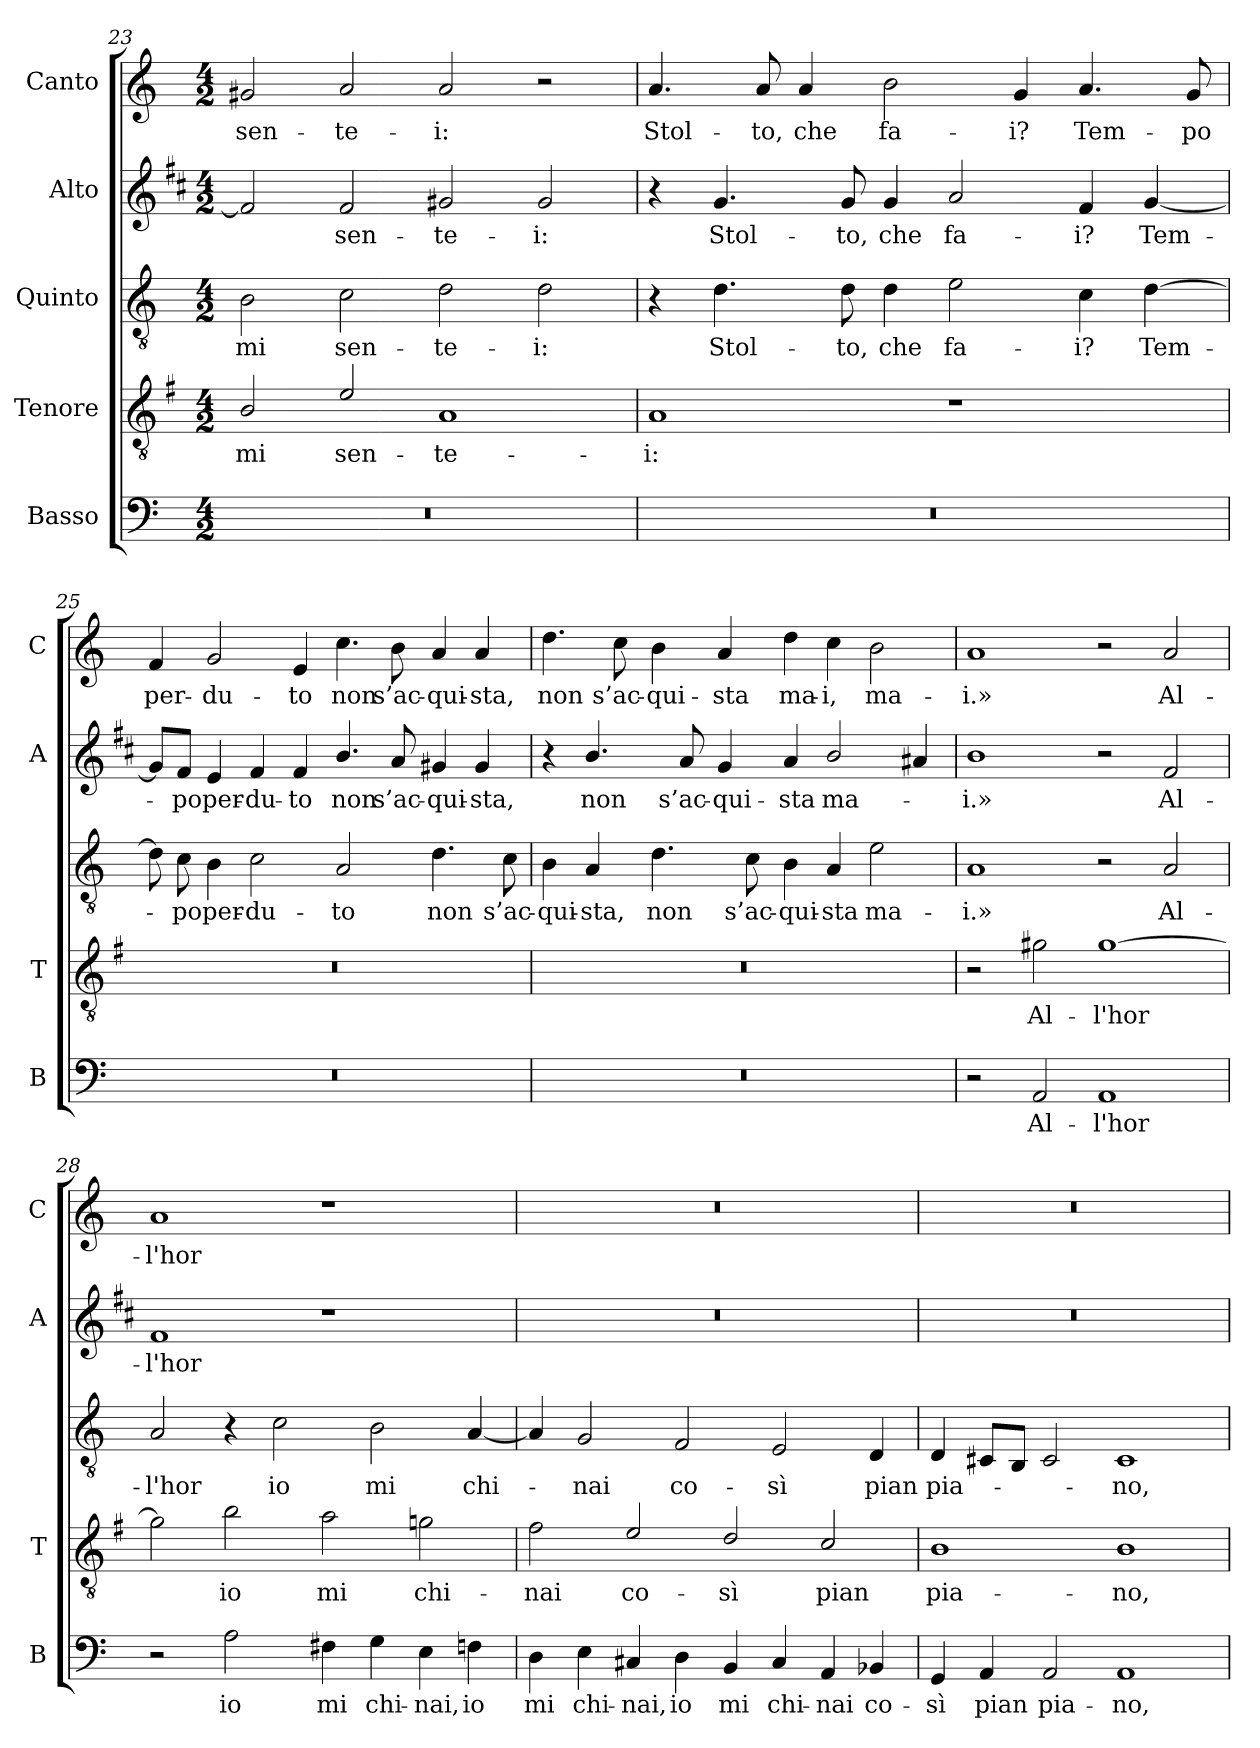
**kern	**text	**kern	**text	**kern	**text	**kern	**text	**kern	**text
*part5	*part5	*part4	*part4	*part3	*part3	*part2	*part2	*part1	*part1
*staff5	*staff5	*staff4	*staff4	*staff3	*staff3	*staff2	*staff2	*staff1	*staff1
*I"Basso	*	*I"Tenore	*	*I"Quinto	*	*I"Alto	*	*I"Canto	*
*I'B	*	*I'T	*	*	*	*I'A	*	*I'C	*
!!LO:PB:g=z
*clefF4	*	*clefGv2	*	*clefGv2	*	*clefG2	*	*clefG2	*
*	*	*ITrd4c7	*	*	*	*ITrd1c2	*	*	*
*k[]	*	*k[]	*	*k[]	*	*k[]	*	*k[]	*
*C:	*	*C:	*	*C:	*	*C:	*	*C:	*
*M4/2	*	*M4/2	*	*M4/2	*	*M4/2	*	*M4/2	*
=23	=23	=23	=23	=23	=23	=23	=23	=23	=23
!	!	!	!LO:LY:b	!	!LO:LY:b	!	!	!	!LO:LY:b
0r	.	2E/	mi	2B\	mi	2e/]	.	2g#X/	sen-
!	!	!	!LO:LY:b	!	!LO:LY:b	!	!LO:LY:b	!	!LO:LY:b
.	.	2A/	sen-	2c\	sen-	2e/	sen-	2a/	-te-
!	!	!	!LO:LY:b	!	!LO:LY:b	!	!LO:LY:b	!	!LO:LY:b
.	.	1D	-te-	2d\	-te-	2f#X/	-te-	2a/	-i:
!	!	!	!	!	!LO:LY:b	!	!LO:LY:b	!	!
.	.	.	.	2d\	-i:	2f#/	-i:	2r	.
=24	=24	=24	=24	=24	=24	=24	=24	=24	=24
!	!	!	!LO:LY:b	!	!	!	!	!	!LO:LY:b
0r	.	1D	-i:	4r	.	4r	.	4.a/	Stol-
!	!	!	!	!	!LO:LY:b	!	!LO:LY:b	!	!
.	.	.	.	4.d\	Stol-	4.f/	Stol-	.	.
!	!	!	!	!	!	!	!	!	!LO:LY:b
.	.	.	.	.	.	.	.	8a/	-to,
!	!	!	!	!	!	!	!	!	!LO:LY:b
.	.	.	.	.	.	.	.	4a/	che
!	!	!	!	!	!LO:LY:b	!	!LO:LY:b	!	!
.	.	.	.	8d\	-to,	8f/	-to,	.	.
!	!	!	!	!	!LO:LY:b	!	!LO:LY:b	!	!LO:LY:b
.	.	.	.	4d\	che	4f/	che	2b\	fa-
!	!	!	!	!	!LO:LY:b	!	!LO:LY:b	!	!
.	.	1r	.	2e\	fa-	2g/	fa-	.	.
!	!	!	!	!	!	!	!	!	!LO:LY:b
.	.	.	.	.	.	.	.	4g/	-i?
!	!	!	!	!	!LO:LY:b	!	!LO:LY:b	!	!LO:LY:b
.	.	.	.	4c\	-i?	4e/	-i?	4.a/	Tem-
!	!	!	!	!	!LO:LY:b	!	!LO:LY:b	!	!
.	.	.	.	[4d\	Tem-	[4f/	Tem-	.	.
!	!	!	!	!	!	!	!	!	!LO:LY:b
.	.	.	.	.	.	.	.	8g/	-po
=25	=25	=25	=25	=25	=25	=25	=25	=25	=25
!	!	!	!	!	!	!	!	!	!LO:LY:b
0r	.	0r	.	8d\]	.	8f/L]	.	4f/	per-
!	!	!	!	!	!LO:LY:b	!	!LO:LY:b	!	!
.	.	.	.	8c\	-po	8e/J	-po	.	.
!	!	!	!	!	!LO:LY:b	!	!LO:LY:b	!	!LO:LY:b
.	.	.	.	4B\	per-	4d/	per-	2g/	-du-
!	!	!	!	!	!LO:LY:b	!	!LO:LY:b	!	!
.	.	.	.	2c\	-du-	4e/	-du-	.	.
!	!	!	!	!	!	!	!LO:LY:b	!	!LO:LY:b
.	.	.	.	.	.	4e/	-to	4e/	-to
!	!	!	!	!	!LO:LY:b	!	!LO:LY:b	!	!LO:LY:b
.	.	.	.	2A/	-to	4.a/	non	4.cc\	non
!	!	!	!	!	!	!	!LO:LY:b	!	!LO:LY:b
.	.	.	.	.	.	8g/	s’ac-	8b\	s’ac-
!	!	!	!	!	!LO:LY:b	!	!LO:LY:b	!	!LO:LY:b
.	.	.	.	4.d\	non	4f#X/	-qui-	4a/	-qui-
!	!	!	!	!	!	!	!LO:LY:b	!	!LO:LY:b
.	.	.	.	.	.	4f#/	-sta,	4a/	-sta,
!	!	!	!	!	!LO:LY:b	!	!	!	!
.	.	.	.	8c\	s’ac-	.	.	.	.
!!LO:LB:g=z
=26	=26	=26	=26	=26	=26	=26	=26	=26	=26
!	!	!	!	!	!LO:LY:b	!	!	!	!LO:LY:b
0r	.	0r	.	4B\	-qui-	4r	.	4.dd\	non
!	!	!	!	!	!LO:LY:b	!	!LO:LY:b	!	!
.	.	.	.	4A/	-sta,	4.a/	non	.	.
!	!	!	!	!	!	!	!	!	!LO:LY:b
.	.	.	.	.	.	.	.	8cc\	s’ac-
!	!	!	!	!	!LO:LY:b	!	!	!	!LO:LY:b
.	.	.	.	4.d\	non	.	.	4b\	-qui-
!	!	!	!	!	!	!	!LO:LY:b	!	!
.	.	.	.	.	.	8g/	s’ac-	.	.
!	!	!	!	!	!	!	!LO:LY:b	!	!LO:LY:b
.	.	.	.	.	.	4f/	-qui-	4a/	-sta
!	!	!	!	!	!LO:LY:b	!	!	!	!
.	.	.	.	8c\	s’ac-	.	.	.	.
!	!	!	!	!	!LO:LY:b	!	!LO:LY:b	!	!LO:LY:b
.	.	.	.	4B\	-qui-	4g/	-sta	4dd\	ma-
!	!	!	!	!	!LO:LY:b	!	!LO:LY:b	!	!LO:LY:b
.	.	.	.	4A/	-sta	2a/	ma-	4cc\	-i,
!	!	!	!	!	!LO:LY:b	!	!	!	!LO:LY:b
.	.	.	.	2e\	ma-	.	.	2b\	ma-
.	.	.	.	.	.	4g#X/	.	.	.
=27	=27	=27	=27	=27	=27	=27	=27	=27	=27
!	!	!	!	!	!LO:LY:b	!	!LO:LY:b	!	!LO:LY:b
2r	.	2r	.	1A	-i.»	1a	-i.»	1a	-i.»
!	!LO:LY:b	!	!LO:LY:b	!	!	!	!	!	!
2AA/	Al-	2c#X\	Al-	.	.	.	.	.	.
!	!LO:LY:b	!	!LO:LY:b	!	!	!	!	!	!
1AA	-l'hor	[1c#	-l'hor	2r	.	2r	.	2r	.
!	!	!	!	!	!LO:LY:b	!	!LO:LY:b	!	!LO:LY:b
.	.	.	.	2A/	Al-	2e/	Al-	2a/	Al-
=28	=28	=28	=28	=28	=28	=28	=28	=28	=28
!	!	!	!	!	!LO:LY:b	!	!LO:LY:b	!	!LO:LY:b
2r	.	2c#\]	.	2A/	-l'hor	1e	-l'hor	1a	-l'hor
!	!LO:LY:b	!	!LO:LY:b	!	!	!	!	!	!
2A\	io	2e\	io	4r	.	.	.	.	.
!	!	!	!	!	!LO:LY:b	!	!	!	!
.	.	.	.	2c\	io	.	.	.	.
!	!LO:LY:b	!	!LO:LY:b	!	!	!	!	!	!
4F#X\	mi	2d\	mi	.	.	1r	.	1r	.
!	!LO:LY:b	!	!	!	!LO:LY:b	!	!	!	!
4G\	chi-	.	.	2B\	mi	.	.	.	.
!	!LO:LY:b	!	!LO:LY:b	!	!	!	!	!	!
4E\	-nai,	2cn\	chi-	.	.	.	.	.	.
!	!LO:LY:b	!	!	!	!LO:LY:b	!	!	!	!
4Fn\	io	.	.	[4A/	chi-	.	.	.	.
=29	=29	=29	=29	=29	=29	=29	=29	=29	=29
!	!LO:LY:b	!	!LO:LY:b	!	!	!	!	!	!
4D\	mi	2B\	-nai	4A/]	.	0r	.	0r	.
!	!LO:LY:b	!	!	!	!LO:LY:b	!	!	!	!
4E\	chi-	.	.	2G/	-nai	.	.	.	.
!	!LO:LY:b	!	!LO:LY:b	!	!	!	!	!	!
4C#X/	-nai,	2A/	co-	.	.	.	.	.	.
!	!LO:LY:b	!	!	!	!LO:LY:b	!	!	!	!
4D\	io	.	.	2F/	co-	.	.	.	.
!	!LO:LY:b	!	!LO:LY:b	!	!	!	!	!	!
4BB/	mi	2G/	-sì	.	.	.	.	.	.
!	!LO:LY:b	!	!	!	!LO:LY:b	!	!	!	!
4C#/	chi-	.	.	2E/	-sì	.	.	.	.
!	!LO:LY:b	!	!LO:LY:b	!	!	!	!	!	!
4AA/	-nai	2F/	pian	.	.	.	.	.	.
!	!LO:LY:b	!	!	!	!LO:LY:b	!	!	!	!
4BB-X/	co-	.	.	4D/	pian	.	.	.	.
!!LO:LB:g=z
=30	=30	=30	=30	=30	=30	=30	=30	=30	=30
!	!LO:LY:b	!	!LO:LY:b	!	!LO:LY:b	!	!	!	!
4GG/	-sì	1E	pia-	4D/	pia-	0r	.	0r	.
!	!LO:LY:b	!	!	!	!	!	!	!	!
4AA/	pian	.	.	8C#X/L	.	.	.	.	.
.	.	.	.	8BB/J	.	.	.	.	.
!	!LO:LY:b	!	!	!	!	!	!	!	!
2AA/	pia-	.	.	2C#/	.	.	.	.	.
!	!LO:LY:b	!	!LO:LY:b	!	!LO:LY:b	!	!	!	!
1AA	-no,	1E	-no,	1C#	-no,	.	.	.	.
=	=	=	=	=	=	=	=	=	=
*-	*-	*-	*-	*-	*-	*-	*-	*-	*-
